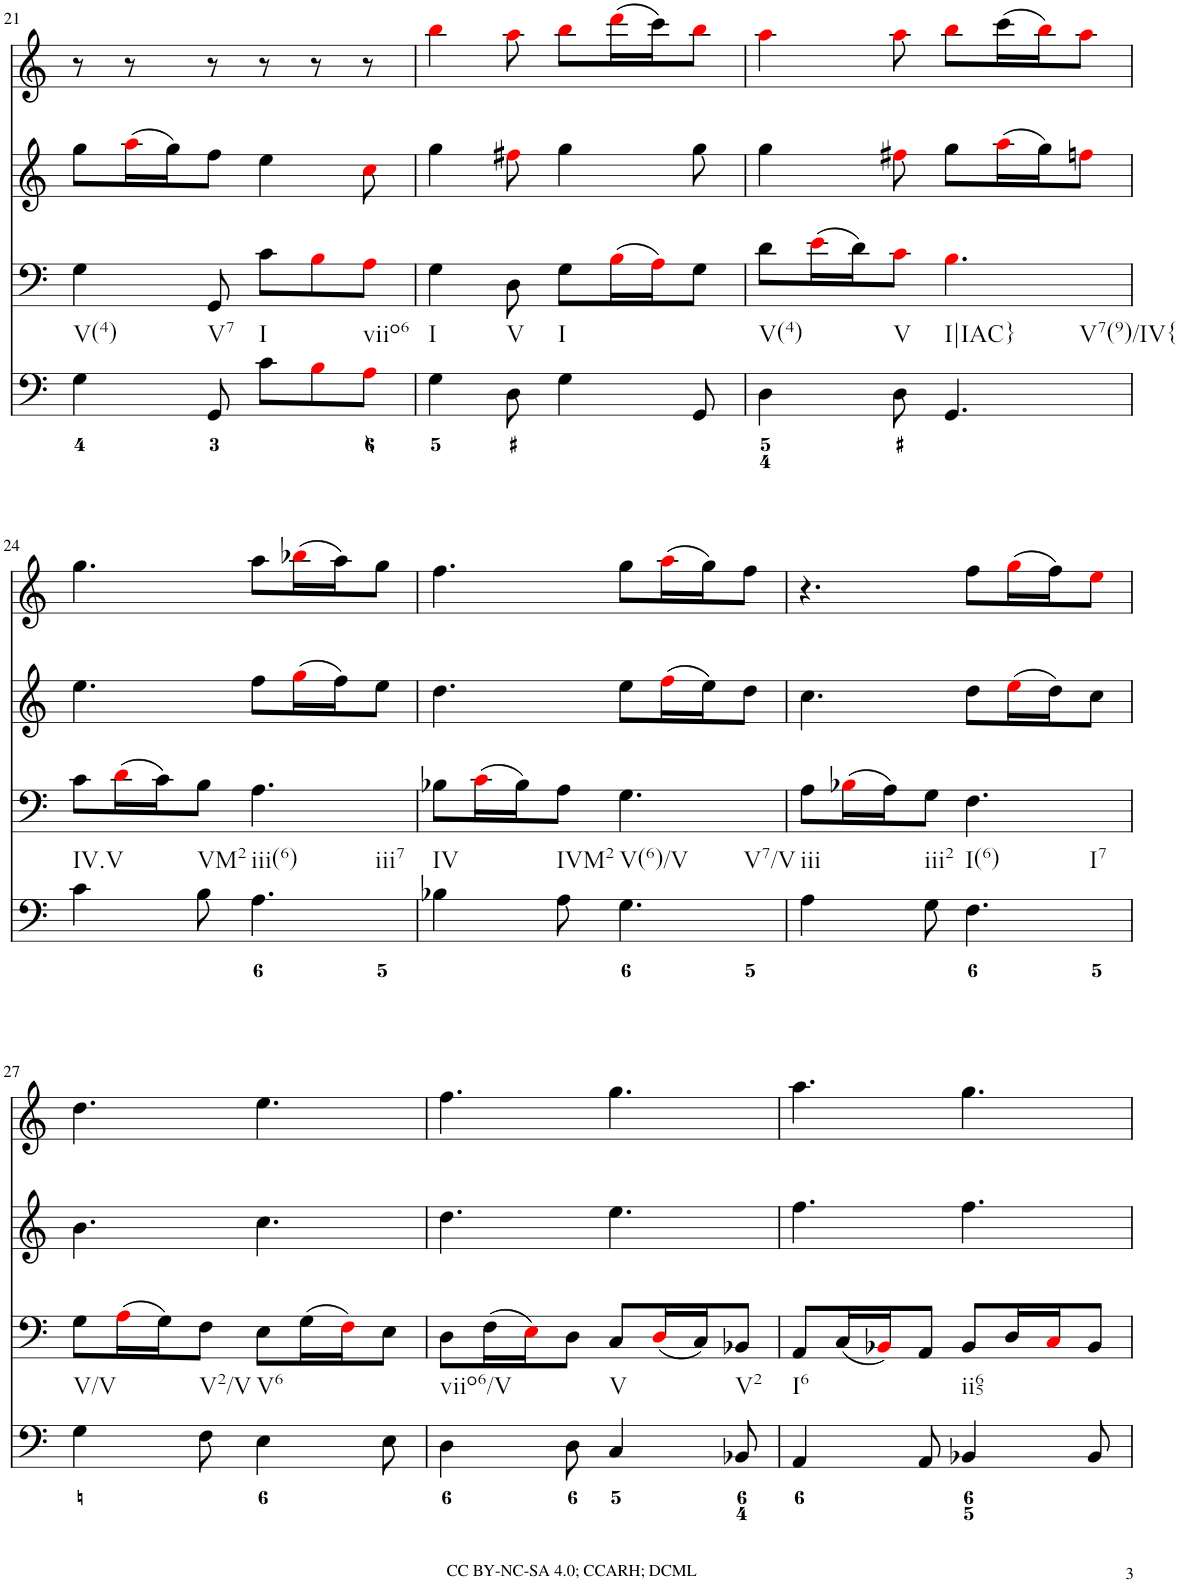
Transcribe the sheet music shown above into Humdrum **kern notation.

**kern	**kern	**kern	**kern
*part4	*part3	*part2	*part1
*staff4	*staff3	*staff2	*staff1
*I"violn	*I"violn	*I"cello	*I"organ
!!LO:PB:g=z
*clefF4	*clefF4	*clefG2	*clefG2
*k[]	*k[]	*k[]	*k[]
*M6/8	*M6/8	*M6/8	*M6/8
=21	=21	=21	=21
!	!LO:TX:b:t=V(4)	!	!
4G\	4G\	8gg\L	8r
.	.	(16aai\L	8r
.	.	16gg\J)	.
!	!LO:TX:b:t=V7	!	!
8GG/	8GG/	8ff\J	8r
!	!LO:TX:b:t=I	!	!
8c\L	8c\L	4ee\	8r
8Bi\	8Bi\	.	8r
!	!LO:TX:b:t=viio6	!	!
8Ai\J	8Ai\J	8cci\	8r
=22	=22	=22	=22
!	!LO:TX:b:t=I	!	!
4G\	4G\	4gg\	4bbi\
!	!LO:TX:b:t=V	!	!
8D\	8D\	8ff#Xi\	8aai\
!	!LO:TX:b:t=I	!	!
4G\	8G\L	4gg\	8bbi\L
.	(16Bi\L	.	(16dddi\L
.	16Ai\J)	.	16ccc\J)
8GG/	8G\J	8gg\	8bbi\J
=23	=23	=23	=23
!	!LO:TX:b:t=V(4)	!	!
4D\	8d\L	4gg\	4aai\
.	(16ei\L	.	.
.	16d\J)	.	.
!	!LO:TX:b:t=V	!	!
8D\	8ci\J	8ff#Xi\	8aai\
!	!LO:TX:b:t=I|IAC}	!	!
!	!LO:TX:b:t=V7(9)/IV{	!	!
4.GG/	4.Bi\	8gg\L	8bbi\L
.	.	(16aai\L	(16ccc\L
.	.	16gg\J)	16bbi\J)
.	.	8ffni\J	8aai\J
!!LO:LB:g=z
=24	=24	=24	=24
!	!LO:TX:b:t=IV.V	!	!
4c\	8c\L	4.ee\	4.gg\
.	(16di\L	.	.
.	16c\J)	.	.
!	!LO:TX:b:t=VM2	!	!
8B\	8B\J	.	.
!	!LO:TX:b:t=iii(6)	!	!
!	!LO:TX:b:t=iii7	!	!
4.A\	4.A\	8ff\L	8aa\L
.	.	(16ggi\L	(16bb-Xi\L
.	.	16ff\J)	16aa\J)
.	.	8ee\J	8gg\J
=25	=25	=25	=25
!	!LO:TX:b:t=IV	!	!
4B-X\	8B-X\L	4.dd\	4.ff\
.	(16ci\L	.	.
.	16B-\J)	.	.
!	!LO:TX:b:t=IVM2	!	!
8A\	8A\J	.	.
!	!LO:TX:b:t=V(6)/V	!	!
!	!LO:TX:b:t=V7/V	!	!
4.G\	4.G\	8ee\L	8gg\L
.	.	(16ffi\L	(16aai\L
.	.	16ee\J)	16gg\J)
.	.	8dd\J	8ff\J
=26	=26	=26	=26
!	!LO:TX:b:t=iii	!	!
4A\	8A\L	4.cc\	4.r
.	(16B-Xi\L	.	.
.	16A\J)	.	.
!	!LO:TX:b:t=iii2	!	!
8G\	8G\J	.	.
!	!LO:TX:b:t=I(6)	!	!
!	!LO:TX:b:t=I7	!	!
4.F\	4.F\	8dd\L	8ff\L
.	.	(16eei\L	(16ggi\L
.	.	16dd\J)	16ff\J)
.	.	8cc\J	8eei\J
!!LO:LB:g=z
=27	=27	=27	=27
!	!LO:TX:b:t=V/V	!	!
4G\	8G\L	4.b\	4.dd\
.	(16Ai\L	.	.
.	16G\J)	.	.
!	!LO:TX:b:t=V2/V	!	!
8F\	8F\J	.	.
!	!LO:TX:b:t=V6	!	!
4E\	8E\L	4.cc\	4.ee\
.	(16G\L	.	.
.	16Fi\J)	.	.
8E\	8E\J	.	.
=28	=28	=28	=28
!	!LO:TX:b:t=viio6/V	!	!
4D\	8D\L	4.dd\	4.ff\
.	(16F\L	.	.
.	16Ei\J)	.	.
8D\	8D\J	.	.
!	!LO:TX:b:t=V	!	!
4C/	8C/L	4.ee\	4.gg\
.	(16Di/L	.	.
.	16C/J)	.	.
!	!LO:TX:b:t=V2	!	!
8BB-X/	8BB-X/J	.	.
=29	=29	=29	=29
!	!LO:TX:b:t=I6	!	!
4AA/	8AA/L	4.ff\	4.aa\
.	(16C/L	.	.
.	16BB-Xi/J)	.	.
8AA/	8AA/J	.	.
!	!LO:TX:b:t=ii65	!	!
4BB-X/	8BB-/L	4.ff\	4.gg\
.	16D/L	.	.
.	16Ci/J	.	.
8BB-/	8BB-/J	.	.
=	=	=	=
*-	*-	*-	*-
